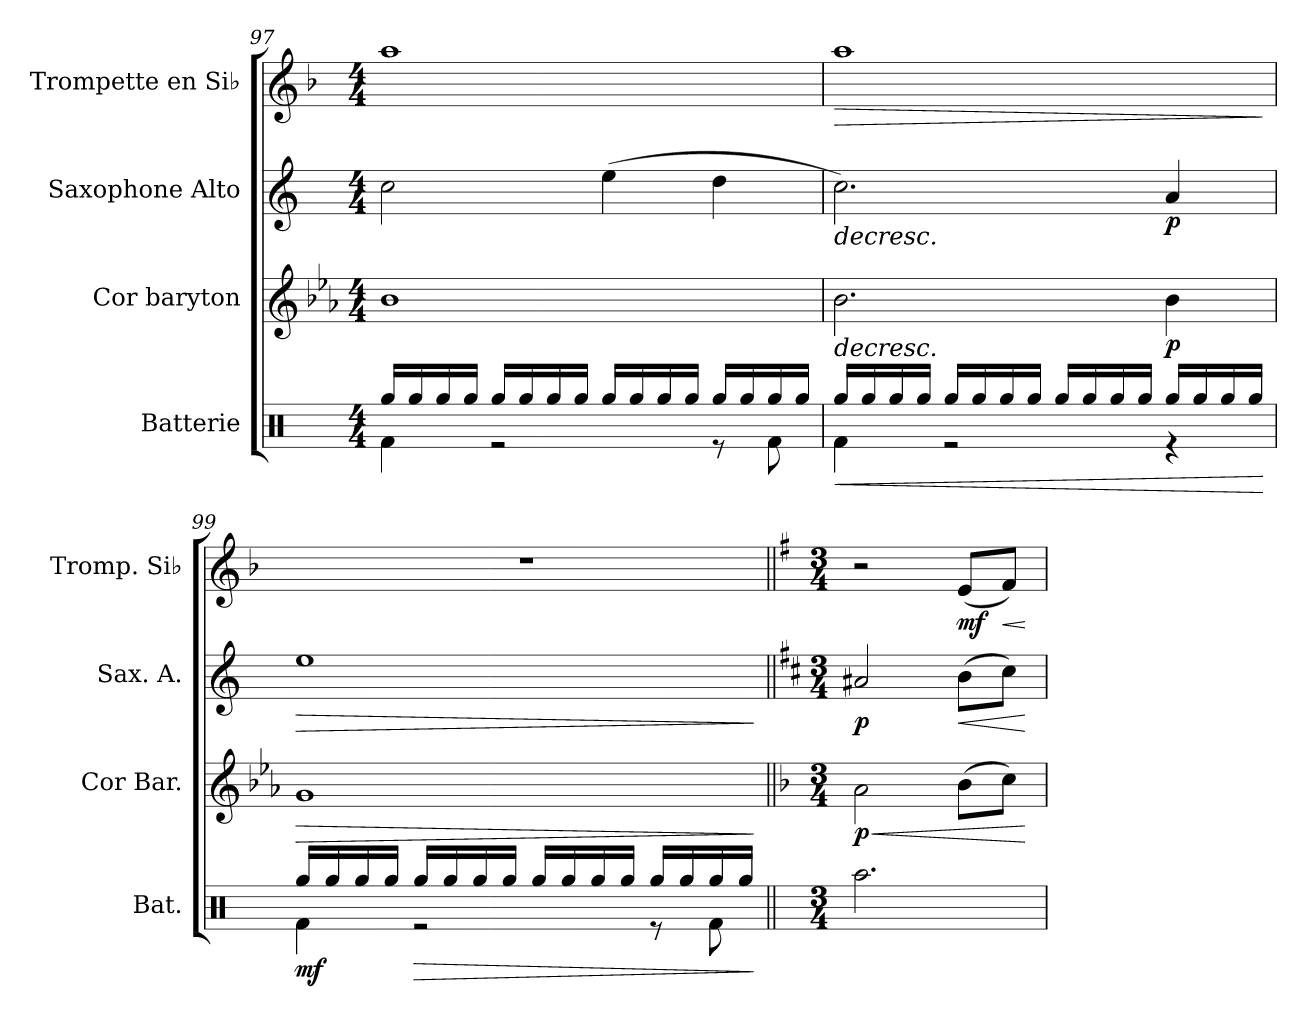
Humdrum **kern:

**kern	**dynam	**kern	**dynam	**kern	**dynam	**kern	**dynam
*part4	*part4	*part3	*part3	*part2	*part2	*part1	*part1
*staff4	*staff4	*staff3	*staff3	*staff2	*staff2	*staff1	*staff1
*I"Batterie	*	*I"Cor baryton	*	*I"Saxophone Alto	*	*I"Trompette en Si♭	*
*I'Bat.	*	*I'Cor Bar.	*	*I'Sax. A.	*	*I'Tromp. Si♭	*
*clefX	*	*clefG2	*	*clefG2	*	*clefG2	*
*	*	*ITrd8c14	*	*ITrd5c9	*	*ITrd1c2	*
*k[]	*	*k[b-e-a-]	*	*k[b-e-a-]	*	*k[b-e-a-]	*
*M4/4	*	*M4/4	*	*M4/4	*	*M4/4	*
=97	=97	=97	=97	=97	=97	=97	=97
*^	*	*	*	*	*	*	*
16Rgg/LL	4Rf\	.	1B-	.	2e-\	.	1gg	.
16Rgg/	.	.	.	.	.	.	.	.
16Rgg/	.	.	.	.	.	.	.	.
16Rgg/JJ	.	.	.	.	.	.	.	.
16Rgg/LL	2r	.	.	.	.	.	.	.
16Rgg/	.	.	.	.	.	.	.	.
16Rgg/	.	.	.	.	.	.	.	.
16Rgg/JJ	.	.	.	.	.	.	.	.
16Rgg/LL	.	.	.	.	(>4g\	.	.	.
16Rgg/	.	.	.	.	.	.	.	.
16Rgg/	.	.	.	.	.	.	.	.
16Rgg/JJ	.	.	.	.	.	.	.	.
16Rgg/LL	8r	.	.	.	4f\	.	.	.
16Rgg/	.	.	.	.	.	.	.	.
16Rgg/	8Rf\	.	.	.	.	.	.	.
16Rgg/JJ	.	.	.	.	.	.	.	.
!!LO:PB:g=z
=98	=98	=98	=98	=98	=98	=98	=98	=98
!	!	!LO:HP:b	!	!LO:HP:b	!	!LO:HP:b	!	!LO:HP:b
16Rgg/LL	4Rf\	<	2.B-\	>	2.e-\)	>	1gg	>
16Rgg/	.	.	.	.	.	.	.	.
16Rgg/	.	.	.	.	.	.	.	.
16Rgg/JJ	.	.	.	.	.	.	.	.
16Rgg/LL	2r	.	.	.	.	.	.	.
16Rgg/	.	.	.	.	.	.	.	.
16Rgg/	.	.	.	.	.	.	.	.
16Rgg/JJ	.	.	.	.	.	.	.	.
16Rgg/LL	.	.	.	.	.	.	.	.
16Rgg/	.	.	.	.	.	.	.	.
16Rgg/	.	.	.	.	.	.	.	.
16Rgg/JJ	.	.	.	.	.	.	.	.
!	!	!	!	!LO:DY:b	!	!LO:DY:b	!	!
16Rgg/LL	4r	.	4B-\	p	4c/	p	.	.
16Rgg/	.	.	.	.	.	.	.	.
16Rgg/	.	.	.	.	.	.	.	.
16Rgg/JJ	.	.	.	.	.	.	.	.
*v	*v	*	*	*	*	*	*	*
.	[	.	]	.	]	.	]
=99	=99	=99	=99	=99	=99	=99	=99
*^	*	*	*	*	*	*	*
!	!	!	!	!LO:HP:b	!	!LO:HP:b	!	!
!	!	!LO:DY:b	!	!	!	!LO:HP:n=1:b	!	!
16Rgg/LL	4Rf\	mf	1G	>	1g	> >	1r	.
16Rgg/	.	.	.	.	.	.	.	.
16Rgg/	.	.	.	.	.	.	.	.
16Rgg/JJ	.	.	.	.	.	.	.	.
!	!	!LO:HP:b	!	!	!	!	!	!
16Rgg/LL	2r	>	.	.	.	.	.	.
16Rgg/	.	.	.	.	.	.	.	.
16Rgg/	.	.	.	.	.	.	.	.
16Rgg/JJ	.	.	.	.	.	.	.	.
16Rgg/LL	.	.	.	.	.	.	.	.
16Rgg/	.	.	.	.	.	.	.	.
16Rgg/	.	.	.	.	.	.	.	.
16Rgg/JJ	.	.	.	.	.	.	.	.
16Rgg/LL	8r	.	.	.	.	.	.	.
16Rgg/	.	.	.	.	.	.	.	.
16Rgg/	8Rf\	.	.	.	.	.	.	.
16Rgg/JJ	.	.	.	.	.	.	.	.
*v	*v	*	*	*	*	*	*	*
.	]	.	]	.	]	.	.
=100||	=100||	=100||	=100||	=100||	=100||	=100||	=100||
*	*	*k[b-]	*	*k[b-]	*	*k[b-]	*
*M3/4	*	*M3/4	*	*M3/4	*	*M3/4	*
!	!	!	!LO:HP:b	!	!	!	!
!	!	!	!LO:DY:n=1:b	!	!LO:DY:b	!	!
2.Raa\	.	2A\	< p	2c#X/	p	2r	.
!	!	!	!	!	!LO:HP:n=1:b	!	!LO:DY:b
.	.	(>8B-\L	.	(>8d\L	] <	(<8d/L	mf
!	!	!	!	!	!	!	!LO:HP:b
.	.	8c\J)	.	8e\J)	.	8e/J)	<
.	.	.	[	.	[	.	[
=	=	=	=	=	=	=	=
*-	*-	*-	*-	*-	*-	*-	*-
